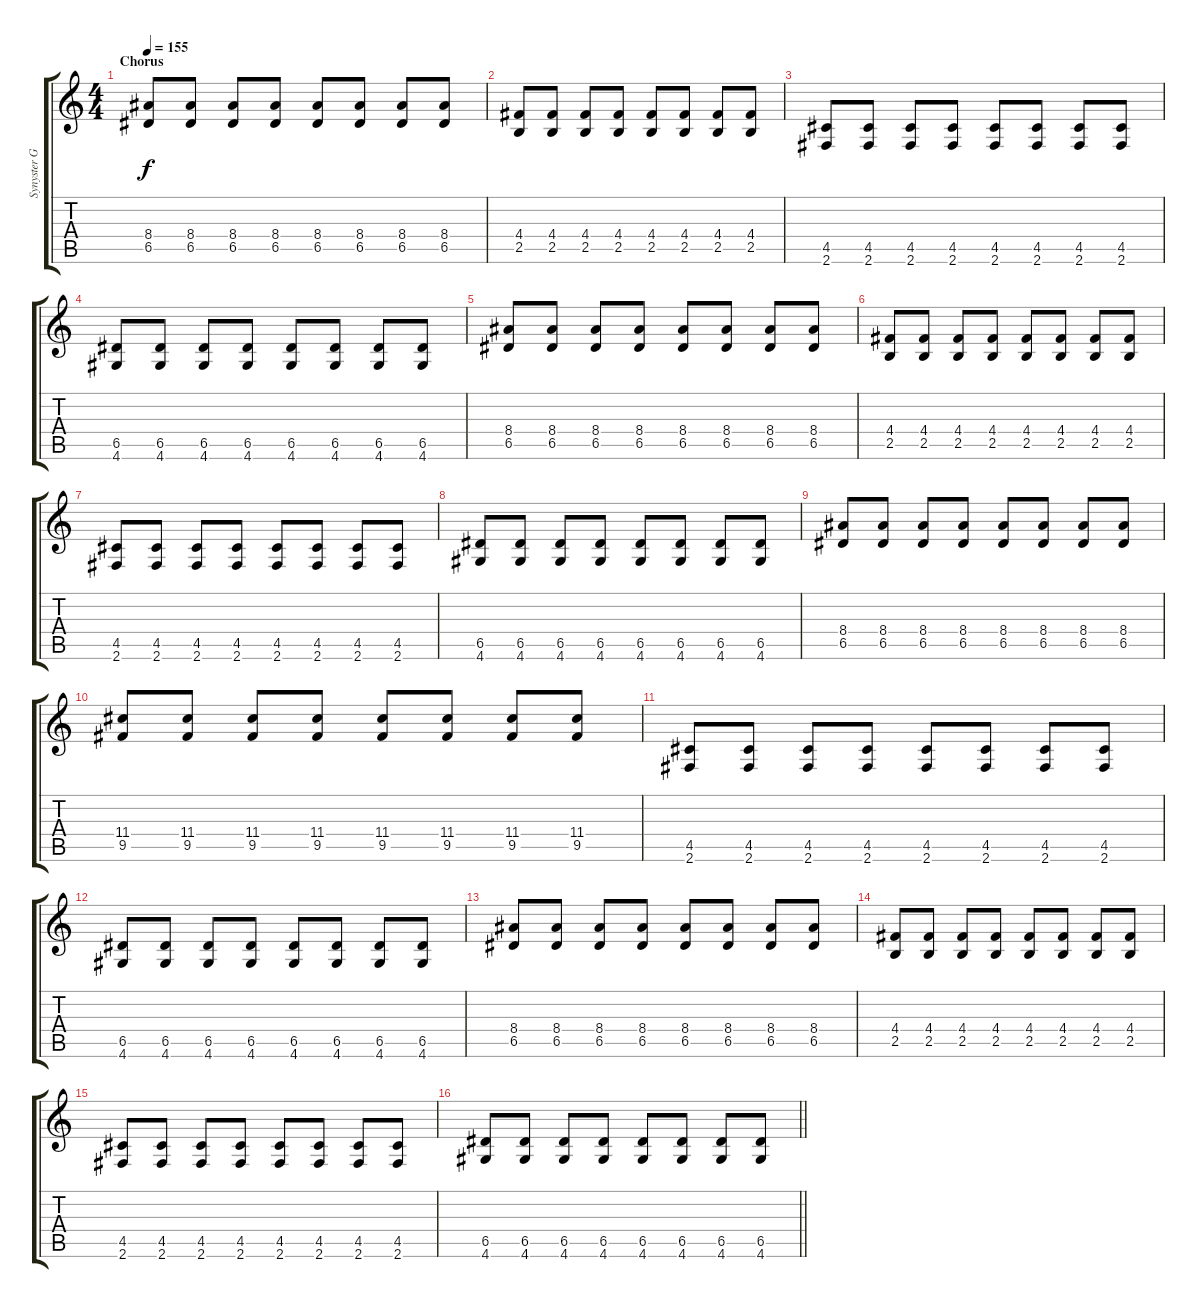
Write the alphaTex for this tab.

\track ("Synyster Gates [Lead Guitar I]" "Synyster G") {instrument overdrivenguitar}
\staff {score tabs}
\tuning (E4 B3 G3 D3 A2 E2) {hide}
\ts (4 4)
\section ("" "Chorus")
\tempo 155
\clef g2
\ks c
(8.4 6.5).8{dy f} (8.4 6.5).8 (8.4 6.5).8 (8.4 6.5).8 (8.4 6.5).8 (8.4 6.5).8 (8.4 6.5).8 (8.4 6.5).8 |
(4.4 2.5).8 (4.4 2.5).8 (4.4 2.5).8 (4.4 2.5).8 (4.4 2.5).8 (4.4 2.5).8 (4.4 2.5).8 (4.4 2.5).8 |
(4.5 2.6).8 (4.5 2.6).8 (4.5 2.6).8 (4.5 2.6).8 (4.5 2.6).8 (4.5 2.6).8 (4.5 2.6).8 (4.5 2.6).8 |
(6.5 4.6).8 (6.5 4.6).8 (6.5 4.6).8 (6.5 4.6).8 (6.5 4.6).8 (6.5 4.6).8 (6.5 4.6).8 (6.5 4.6).8 |
(8.4 6.5).8 (8.4 6.5).8 (8.4 6.5).8 (8.4 6.5).8 (8.4 6.5).8 (8.4 6.5).8 (8.4 6.5).8 (8.4 6.5).8 |
(4.4 2.5).8 (4.4 2.5).8 (4.4 2.5).8 (4.4 2.5).8 (4.4 2.5).8 (4.4 2.5).8 (4.4 2.5).8 (4.4 2.5).8 |
(4.5 2.6).8 (4.5 2.6).8 (4.5 2.6).8 (4.5 2.6).8 (4.5 2.6).8 (4.5 2.6).8 (4.5 2.6).8 (4.5 2.6).8 |
(6.5 4.6).8 (6.5 4.6).8 (6.5 4.6).8 (6.5 4.6).8 (6.5 4.6).8 (6.5 4.6).8 (6.5 4.6).8 (6.5 4.6).8 |
(8.4 6.5).8 (8.4 6.5).8 (8.4 6.5).8 (8.4 6.5).8 (8.4 6.5).8 (8.4 6.5).8 (8.4 6.5).8 (8.4 6.5).8 |
(11.4 9.5).8 (11.4 9.5).8 (11.4 9.5).8 (11.4 9.5).8 (11.4 9.5).8 (11.4 9.5).8 (11.4 9.5).8 (11.4 9.5).8 |
(4.5 2.6).8 (4.5 2.6).8 (4.5 2.6).8 (4.5 2.6).8 (4.5 2.6).8 (4.5 2.6).8 (4.5 2.6).8 (4.5 2.6).8 |
(6.5 4.6).8 (6.5 4.6).8 (6.5 4.6).8 (6.5 4.6).8 (6.5 4.6).8 (6.5 4.6).8 (6.5 4.6).8 (6.5 4.6).8 |
(8.4 6.5).8 (8.4 6.5).8 (8.4 6.5).8 (8.4 6.5).8 (8.4 6.5).8 (8.4 6.5).8 (8.4 6.5).8 (8.4 6.5).8 |
(4.4 2.5).8 (4.4 2.5).8 (4.4 2.5).8 (4.4 2.5).8 (4.4 2.5).8 (4.4 2.5).8 (4.4 2.5).8 (4.4 2.5).8 |
(4.5 2.6).8 (4.5 2.6).8 (4.5 2.6).8 (4.5 2.6).8 (4.5 2.6).8 (4.5 2.6).8 (4.5 2.6).8 (4.5 2.6).8 |
\barLineRight lightlight
(6.5 4.6).8 (6.5 4.6).8 (6.5 4.6).8 (6.5 4.6).8 (6.5 4.6).8 (6.5 4.6).8 (6.5 4.6).8 (6.5 4.6).8
